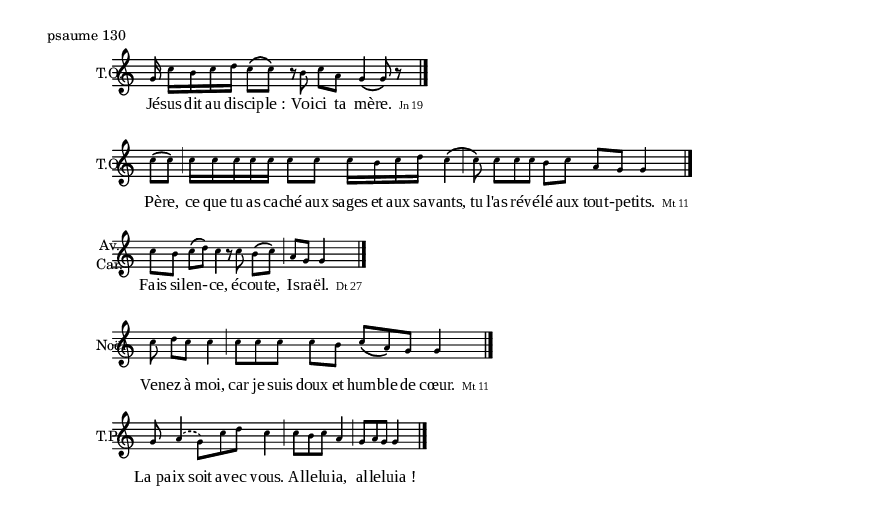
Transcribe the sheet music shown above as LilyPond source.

\version "2.12.0"
 \include "definitions.ly"
 \markup {psaume  130}



\relative c'' { 
	\new Staff {
		\cadenzaOn
		\set Staff.instrumentName = \markup{ \center-column { T.O. } }
		g16
		c[ b c d]
		c8[\( c\)]
		\espace
		r b
		c[ a]
		g4\( g8\) r
		\endBar
	}	\addlyrics {
		Jé -- sus dit au dis -- ci -- "ple :" Voi -- ci " ta" " mè" -- re.
		\markup { \citation #"Jn 19"}
	}
}
\relative c'' { 
	\new Staff {
		\cadenzaOn
		\set Staff.instrumentName = \markup{ \center-column { T.O. } }
		c8[\( c\)]
		\cesure
		\times 2/5 {c16[c c c c]} c8[ c]
		c16[ b c d]
		\times 2/3 { c4\( \cesure c8\) }
		\times 2/3 { c[ c c] }
		b[ c]
		a[ g]
		g4
		\endBar
	}	\addlyrics {
		Pè -- re, ce que tu as ca -- ché aux sages et aux sa -- vants, tu l'as ré -- vé -- lé aux tout -- -pe -- tits.
		\markup { \citation #"Mt 11"}
	}
}
\relative c'' { 
	\new Staff {
		\cadenzaOn
		\set Staff.instrumentName = \markup{ \center-column { Av. Car. } }
		c8[ b]
		c8[\( d\)]
		c4 r8 c8 b8[\( c\)]
		\cesure
		a8[ g]
		g4
		\endBar
	}	\addlyrics {
		Fais si -- len -- - -- ce, éc -- ou -- te, Is -- ra -- ël.
		\markup { \citation #"Dt 27"}
	}
}

\relative c'' { 
	\new Staff {
		\cadenzaOn
		\set Staff.instrumentName = \markup{ \center-column { Noël } }
		c8
		d8[ c] c4 \cesure
		\times 2/3 { c8[ c c] }
		c8[ b]
		\times 2/3 { c8[\( a\) g] }
		g4
		\endBar
	}	\addlyrics {
		Ven -- ez à moi, car je suis doux et hum -- ble de cœur.
		\markup { \citation #"Mt 11"}
	}
}
\relative c'' { 
	\new Staff {
		\cadenzaOn
		\set Staff.instrumentName = \markup{ \center-column { T.P. } }
		g8 \slurDashed a4(
		\times 2/3 { g8[) c d] } c4 \cesure
		\times 2/3 {c8[ b c]} a4 \cesure
		\times 2/3 {g8[ a g]} g4
		\endBar
	}	\addlyrics {
		"La pa" -- ix soit av -- ec vous. Al -- le -- lu -- ia, al -- le -- lui -- _ "a !"
		\markup { \citation #"Jn 20"}
	}
}
